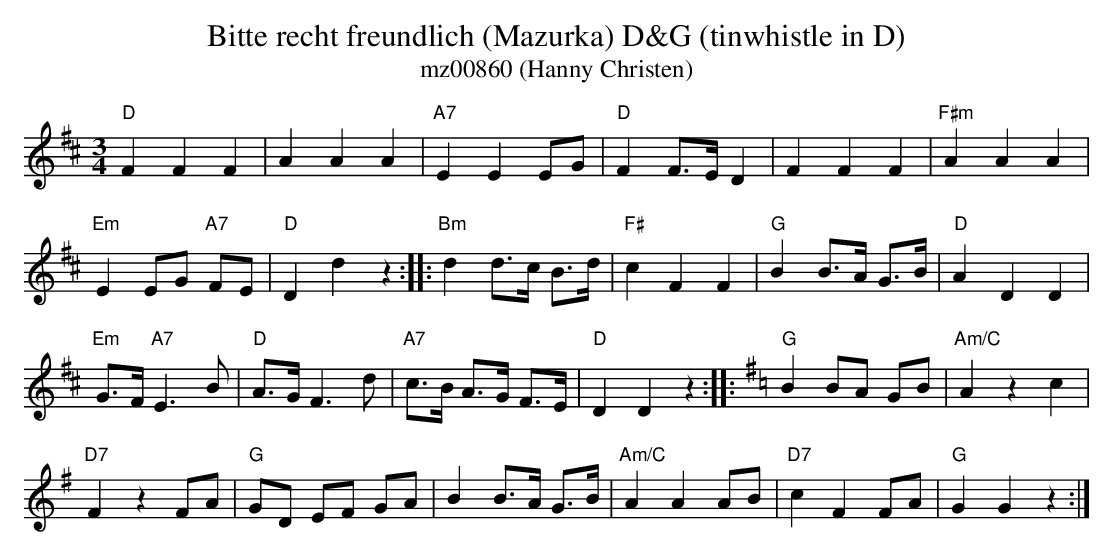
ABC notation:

X:1
T:Bitte recht freundlich (Mazurka) D&G (tinwhistle in D)
T: mz00860 (Hanny Christen)
M:3/4
L:1/8
K:D%%MIDI gchordon
"D"F2F2F2 | A2A2A2 | "A7"E2E2EG | "D"F2F>ED2 | F2F2F2 | "F#m"A2A2A2 |
"Em"E2 EG "A7"FE | "D"D2d2z2 :: "Bm"d2d>c B>d | "F#"c2F2F2 | "G"B2 B>A G>B | "D"A2D2D2 |
"Em"G>F "A7"E3B | "D"A>GF3d | "A7"c>B A>G F>E | "D"D2D2z2:: [K:G] "G"B2BA GB | "Am/C"A2z2c2 |
"D7"F2z2FA | "G"GD EF GA | B2 B>A G>B | "Am/C"A2A2AB | "D7"c2F2FA | "G"G2G2z2 :|
